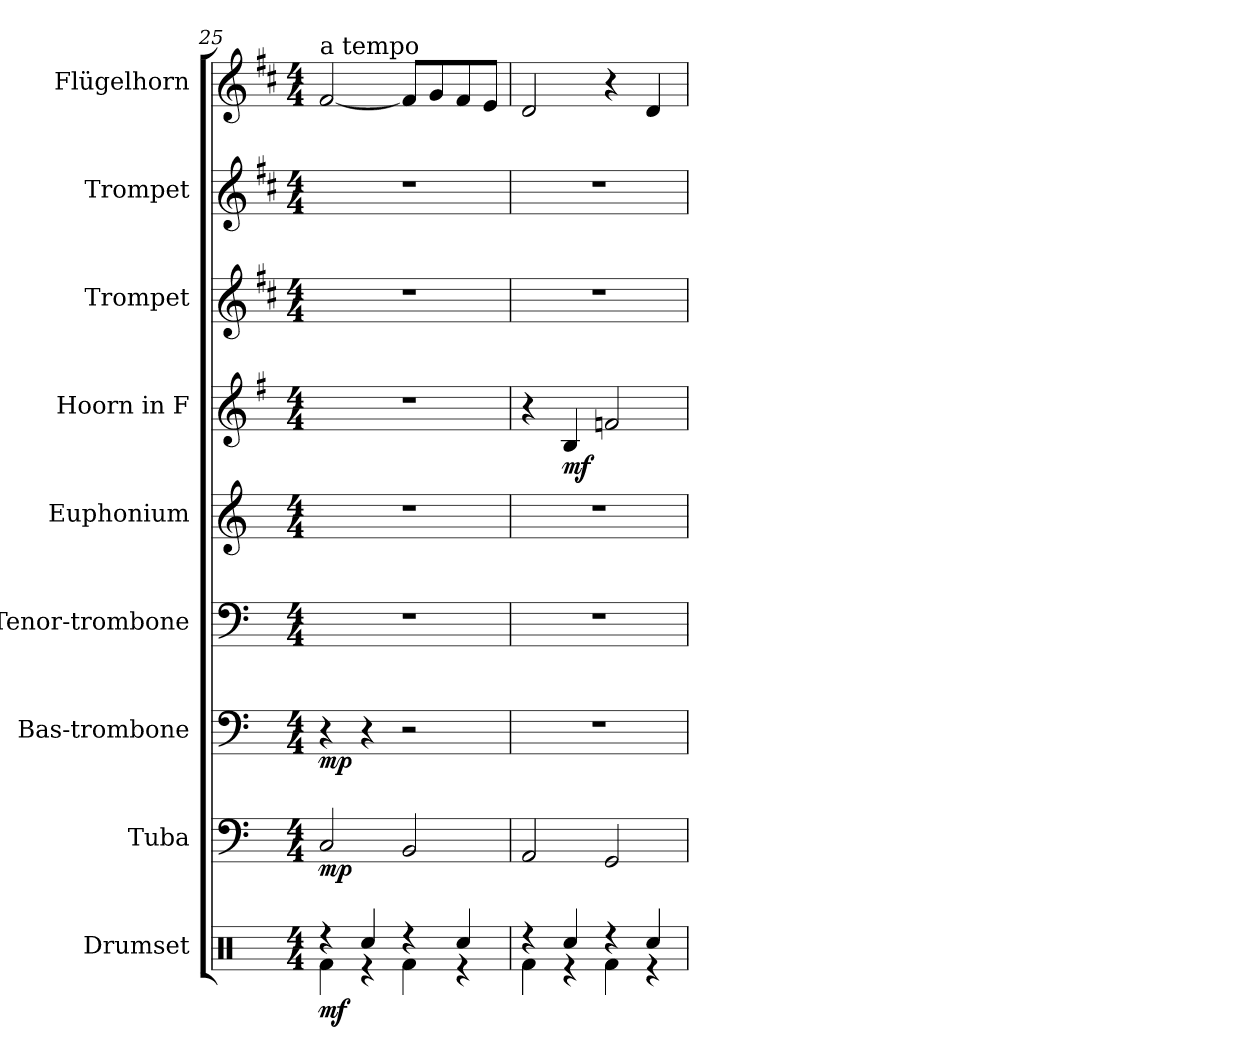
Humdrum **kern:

**kern	**dynam	**kern	**dynam	**kern	**dynam	**kern	**kern	**kern	**dynam	**kern	**kern	**kern
*part9	*part9	*part8	*part8	*part7	*part7	*part6	*part5	*part4	*part4	*part3	*part2	*part1
*staff9	*staff9	*staff8	*staff8	*staff7	*staff7	*staff6	*staff5	*staff4	*staff4	*staff3	*staff2	*staff1
*I"Drumset	*	*I"Tuba	*	*I"Bas-trombone	*	*I"Tenor-trombone	*I"Euphonium	*I"Hoorn in F	*	*I"Trompet	*I"Trompet	*I"Flügelhorn
*I'Drs.	*	*I'Tba.	*	*I'Bs. Tbn.	*	*I'T. Tbn.	*I'Euph.	*	*	*I'Tpt.	*I'Tpt.	*I'Flghn.
*clefX	*	*clefF4	*	*clefF4	*	*clefF4	*clefG2	*clefG2	*	*clefG2	*clefG2	*clefG2
*	*	*	*	*	*	*	*ITrd8c14	*ITrd4c7	*	*ITrd1c2	*ITrd1c2	*ITrd1c2
*k[]	*	*k[]	*	*k[]	*	*k[]	*k[]	*k[]	*	*k[]	*k[]	*k[]
*M4/4	*	*M4/4	*	*M4/4	*	*M4/4	*M4/4	*M4/4	*	*M4/4	*M4/4	*M4/4
=25	=25	=25	=25	=25	=25	=25	=25	=25	=25	=25	=25	=25
*^	*	*	*	*	*	*	*	*	*	*	*	*
!	!	!	!	!	!	!	!	!	!	!	!	!	!LO:TX:a:t=a tempo
!	!	!LO:DY:b	!	!LO:DY:b	!	!LO:DY:b	!	!	!	!	!	!	!
4r	4Rf\	mf	2C/	mp	4r	mp	1r	1r	1r	.	1r	1r	[2e/
4Rcc/	4r	.	.	.	4r	.	.	.	.	.	.	.	.
4r	4Rf\	.	2BB/	.	2r	.	.	.	.	.	.	.	8e/L]
.	.	.	.	.	.	.	.	.	.	.	.	.	8f/
4Rcc/	4r	.	.	.	.	.	.	.	.	.	.	.	8e/
.	.	.	.	.	.	.	.	.	.	.	.	.	8d/J
=26	=26	=26	=26	=26	=26	=26	=26	=26	=26	=26	=26	=26	=26
4r	4Rf\	.	2AA/	.	1r	.	1r	1r	4r	.	1r	1r	2c/
!	!	!	!	!	!	!	!	!	!	!LO:DY:b	!	!	!
4Rcc/	4r	.	.	.	.	.	.	.	4E/	mf	.	.	.
4r	4Rf\	.	2GG/	.	.	.	.	.	2B-X/	.	.	.	4r
4Rcc/	4r	.	.	.	.	.	.	.	.	.	.	.	4c/
*v	*v	*	*	*	*	*	*	*	*	*	*	*	*
=	=	=	=	=	=	=	=	=	=	=	=	=
*-	*-	*-	*-	*-	*-	*-	*-	*-	*-	*-	*-	*-
